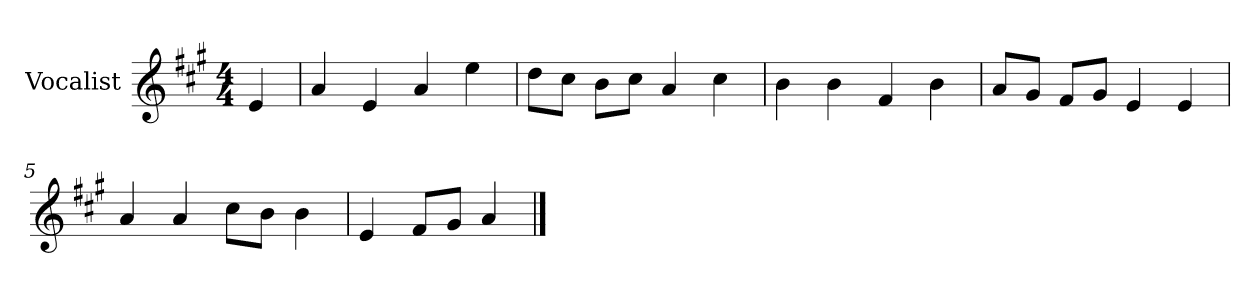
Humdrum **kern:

**kern
*part1
*staff1
*I"Vocalist
*k[f#c#g#]
*A:
*M4/4
=
4e
=1
4a
4e
4a
4ee
=2
8ddL
8cc#J
8bL
8cc#J
4a
4cc#
=3
4b
4b
4f#
4b
=4
8aL
8g#J
8f#L
8g#J
4e
4e
=5
4a
4a
8cc#L
8bJ
4b
=6
4e
8f#L
8g#J
4a
==
*-
